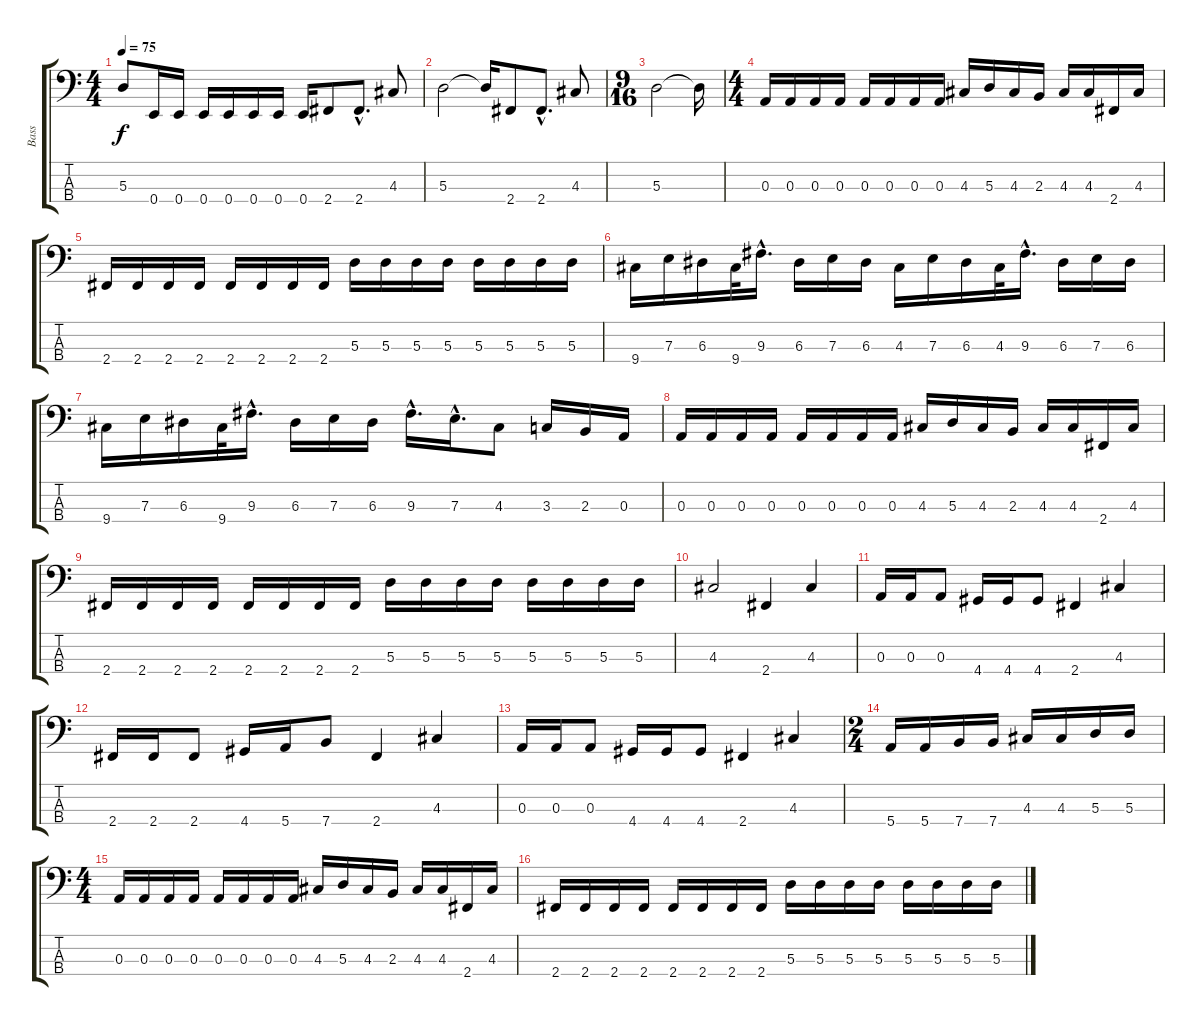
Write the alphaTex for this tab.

\track ("Bass" "Bass") {instrument electricbasspick}
\staff {score tabs}
\tuning (G2 D2 A1 E1) {hide}
\ts (4 4)
\tempo 75
\clef f4
\ks c
5.3.8{dy f} 0.4.16 0.4.16 0.4.16 0.4.16 0.4.16 0.4.16 0.4.16 2.4.8 2.4{hac}.8{d} 4.3.8 |
5.3.2 5.3{t}.16 2.4.8 2.4{hac}.8{d} 4.3.8 |
\ts (9 16)
5.3.2 5.3{t}.16 |
\ts (4 4)
0.3.16 0.3.16 0.3.16 0.3.16 0.3.16 0.3.16 0.3.16 0.3.16 4.3.16 5.3.16 4.3.16 2.3.16 4.3.16 4.3.16 2.4.16 4.3.16 |
2.4.16 2.4.16 2.4.16 2.4.16 2.4.16 2.4.16 2.4.16 2.4.16 5.3.16 5.3.16 5.3.16 5.3.16 5.3.16 5.3.16 5.3.16 5.3.16 |
9.4.16 7.3.16 6.3.16 9.4.32 9.3{hac}.16{d} 6.3.16 7.3.16 6.3.16 4.3.16 7.3.16 6.3.16 4.3.32 9.3{hac}.16{d} 6.3.16 7.3.16 6.3.16 |
9.4.16 7.3.16 6.3.16 9.4.32 9.3{hac}.16{d} 6.3.16 7.3.16 6.3.16 9.3{hac}.16{d} 7.3{hac}.16{d} 4.3.8 3.3.16 2.3.16 0.3.16 |
0.3.16 0.3.16 0.3.16 0.3.16 0.3.16 0.3.16 0.3.16 0.3.16 4.3.16 5.3.16 4.3.16 2.3.16 4.3.16 4.3.16 2.4.16 4.3.16 |
2.4.16 2.4.16 2.4.16 2.4.16 2.4.16 2.4.16 2.4.16 2.4.16 5.3.16 5.3.16 5.3.16 5.3.16 5.3.16 5.3.16 5.3.16 5.3.16 |
4.3.2 2.4.4 4.3.4 |
0.3.16 0.3.16 0.3.8 4.4.16 4.4.16 4.4.8 2.4.4 4.3.4 |
2.4.16 2.4.16 2.4.8 4.4.16 5.4.16 7.4.8 2.4.4 4.3.4 |
0.3.16 0.3.16 0.3.8 4.4.16 4.4.16 4.4.8 2.4.4 4.3.4 |
\ts (2 4)
5.4.16 5.4.16 7.4.16 7.4.16 4.3.16 4.3.16 5.3.16 5.3.16 |
\ts (4 4)
0.3.16 0.3.16 0.3.16 0.3.16 0.3.16 0.3.16 0.3.16 0.3.16 4.3.16 5.3.16 4.3.16 2.3.16 4.3.16 4.3.16 2.4.16 4.3.16 |
2.4.16 2.4.16 2.4.16 2.4.16 2.4.16 2.4.16 2.4.16 2.4.16 5.3.16 5.3.16 5.3.16 5.3.16 5.3.16 5.3.16 5.3.16 5.3.16
